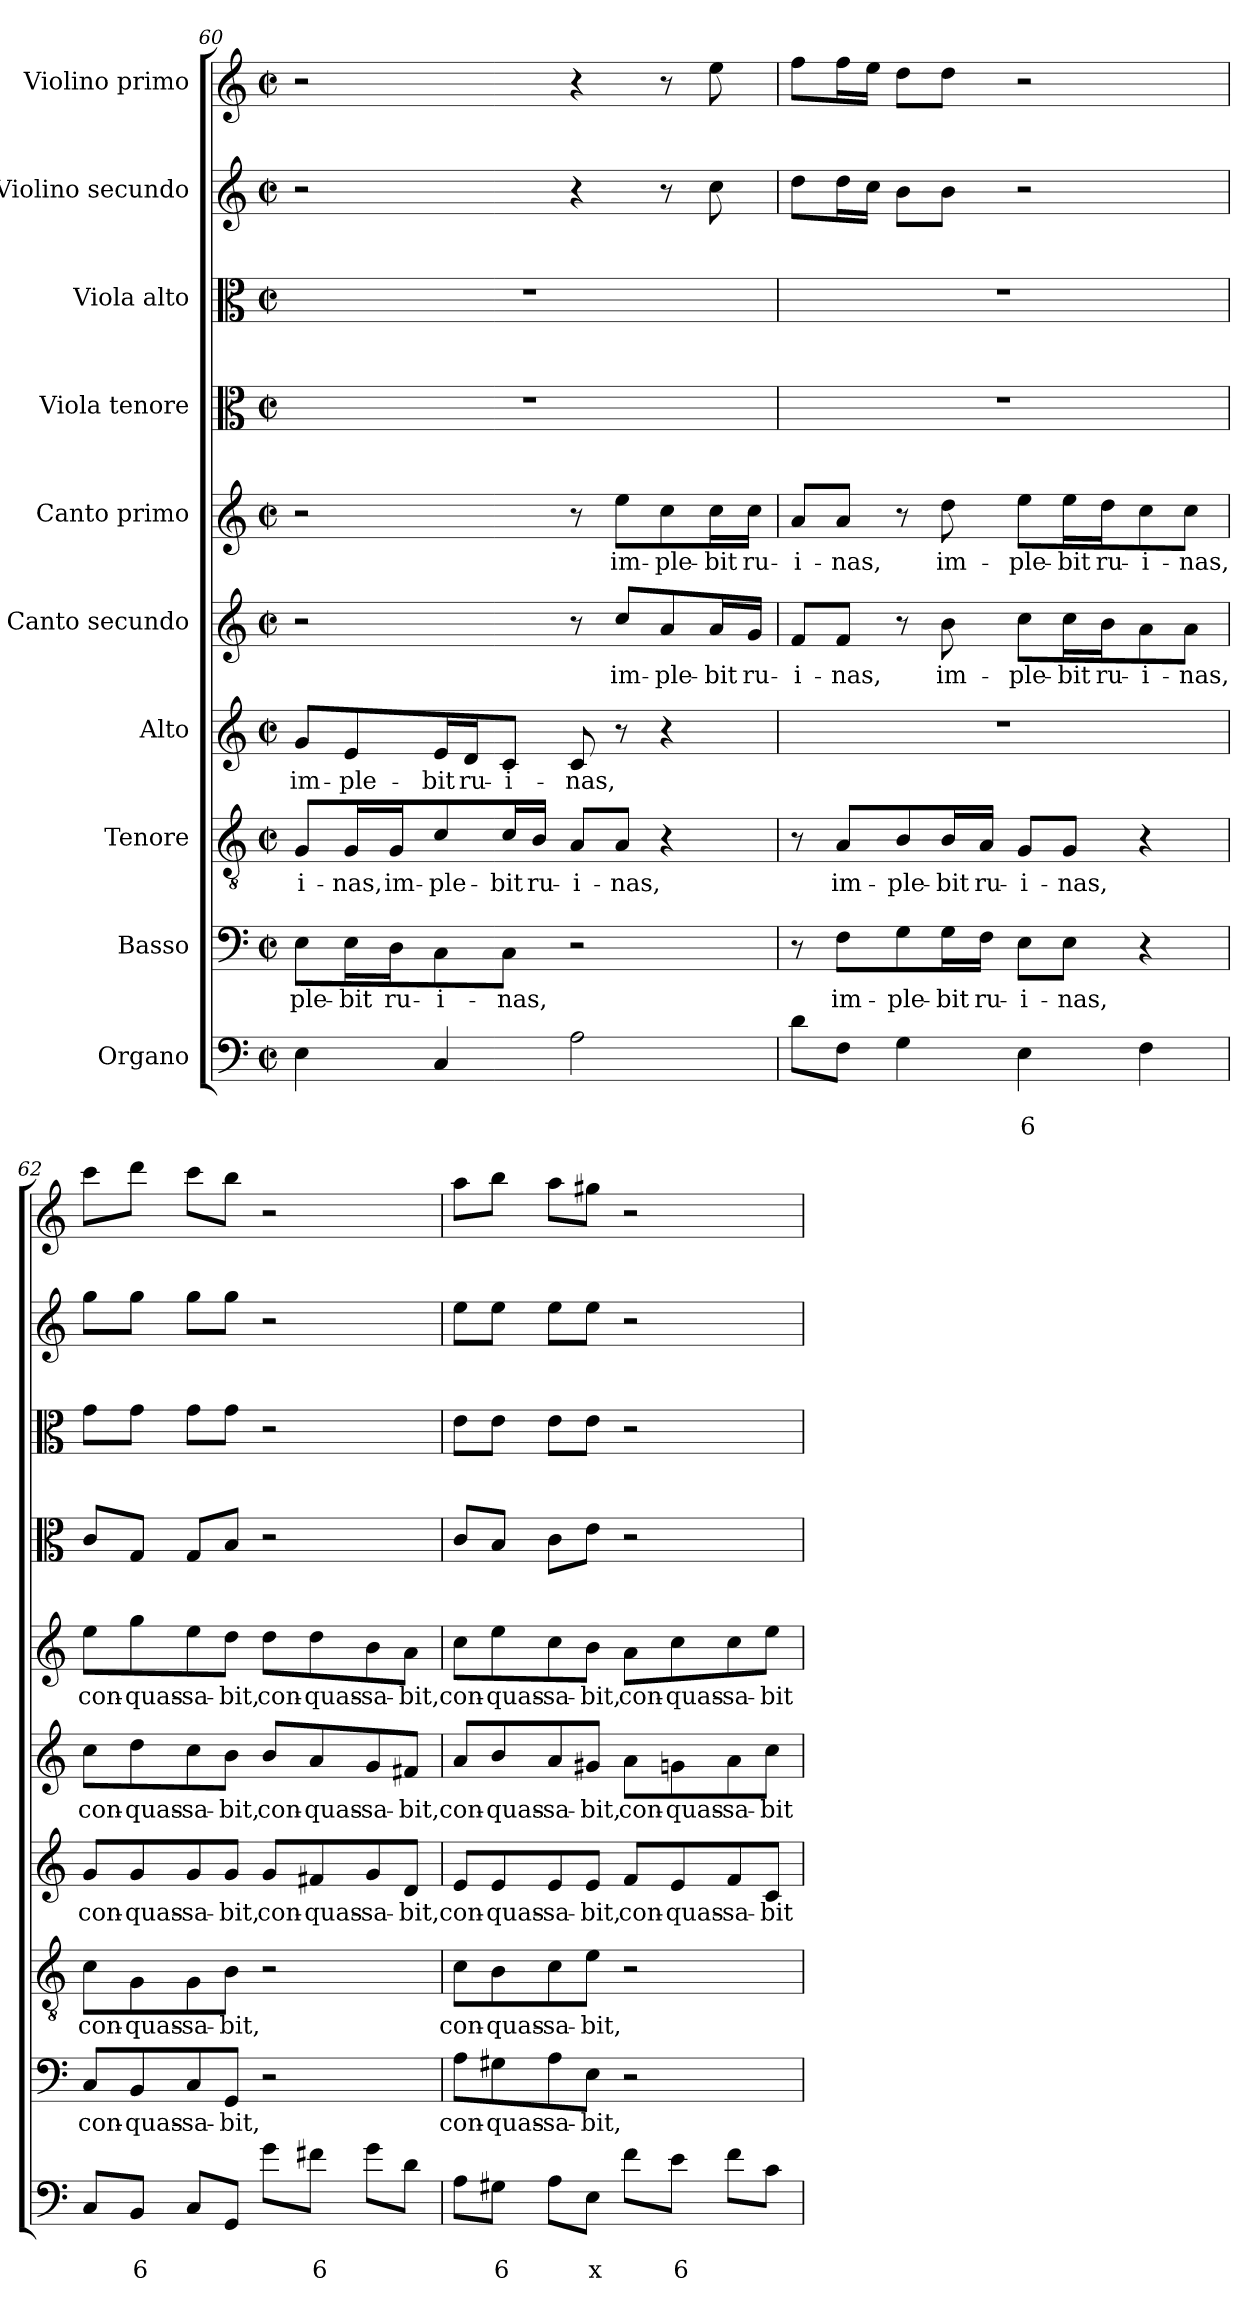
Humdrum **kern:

**kern	**text	**text	**kern	**text	**kern	**text	**kern	**text	**kern	**text	**kern	**text	**kern	**kern	**kern	**kern
*part10	*part10	*part10	*part9	*part9	*part8	*part8	*part7	*part7	*part6	*part6	*part5	*part5	*part4	*part3	*part2	*part1
*staff10	*staff10	*staff10	*staff9	*staff9	*staff8	*staff8	*staff7	*staff7	*staff6	*staff6	*staff5	*staff5	*staff4	*staff3	*staff2	*staff1
*I"Organo	*	*	*I"Basso	*	*I"Tenore	*	*I"Alto	*	*I"Canto secundo	*	*I"Canto primo	*	*I"Viola tenore	*I"Viola alto	*I"Violino secundo	*I"Violino primo
*clefF4	*	*	*clefF4	*	*clefGv2	*	*clefG2	*	*clefG2	*	*clefG2	*	*clefC3	*clefC3	*clefG2	*clefG2
*k[]	*	*	*k[]	*	*k[]	*	*k[]	*	*k[]	*	*k[]	*	*k[]	*k[]	*k[]	*k[]
*C:	*	*	*C:	*	*C:	*	*C:	*	*C:	*	*C:	*	*C:	*C:	*C:	*C:
*M2/2	*	*	*M2/2	*	*M2/2	*	*M2/2	*	*M2/2	*	*M2/2	*	*M2/2	*M2/2	*M2/2	*M2/2
*met(c|)	*	*	*met(c|)	*	*met(c|)	*	*met(c|)	*	*met(c|)	*	*met(c|)	*	*met(c|)	*met(c|)	*met(c|)	*met(c|)
=60	=60	=60	=60	=60	=60	=60	=60	=60	=60	=60	=60	=60	=60	=60	=60	=60
!	!	!	!	!LO:LY:b	!	!LO:LY:b	!	!LO:LY:b	!	!	!	!	!	!	!	!
4E\	.	.	8E\L	-ple-	8G/L	-i-	8g/L	im-	2r	.	2r	.	1r	1r	2r	2r
!	!	!	!	!LO:LY:b	!	!LO:LY:b	!	!LO:LY:b	!	!	!	!	!	!	!	!
.	.	.	16E\L	-bit	16G/L	-nas,	8e/	-ple-	.	.	.	.	.	.	.	.
!	!	!	!	!LO:LY:b	!	!LO:LY:b	!	!	!	!	!	!	!	!	!	!
.	.	.	16D\J	ru-	16G/J	im-	.	.	.	.	.	.	.	.	.	.
!	!	!	!	!LO:LY:b	!	!LO:LY:b	!	!LO:LY:b	!	!	!	!	!	!	!	!
4C/	.	.	8C\	-i-	8c/	-ple-	16e/L	-bit	.	.	.	.	.	.	.	.
!	!	!	!	!	!	!	!	!LO:LY:b	!	!	!	!	!	!	!	!
.	.	.	.	.	.	.	16d/J	ru-	.	.	.	.	.	.	.	.
!	!	!	!	!LO:LY:b	!	!LO:LY:b	!	!LO:LY:b	!	!	!	!	!	!	!	!
.	.	.	8C\J	-nas,	16c/L	-bit	8c/J	-i-	.	.	.	.	.	.	.	.
!	!	!	!	!	!	!LO:LY:b	!	!	!	!	!	!	!	!	!	!
.	.	.	.	.	16B/JJ	ru-	.	.	.	.	.	.	.	.	.	.
!	!	!	!	!	!	!LO:LY:b	!	!LO:LY:b	!	!	!	!	!	!	!	!
2A\	.	.	2r	.	8A/L	-i-	8c/	-nas,	8r	.	8r	.	.	.	4r	4r
!	!	!	!	!	!	!LO:LY:b	!	!	!	!LO:LY:b	!	!LO:LY:b	!	!	!	!
.	.	.	.	.	8A/J	-nas,	8r	.	8cc/L	im-	8ee\L	im-	.	.	.	.
!	!	!	!	!	!	!	!	!	!	!LO:LY:b	!	!LO:LY:b	!	!	!	!
.	.	.	.	.	4r	.	4r	.	8a/	-ple-	8cc\	-ple-	.	.	8r	8r
!	!	!	!	!	!	!	!	!	!	!LO:LY:b	!	!LO:LY:b	!	!	!	!
.	.	.	.	.	.	.	.	.	16a/L	-bit	16cc\L	-bit	.	.	8cc\	8ee\
!	!	!	!	!	!	!	!	!	!	!LO:LY:b	!	!LO:LY:b	!	!	!	!
.	.	.	.	.	.	.	.	.	16g/JJ	ru-	16cc\JJ	ru-	.	.	.	.
=61	=61	=61	=61	=61	=61	=61	=61	=61	=61	=61	=61	=61	=61	=61	=61	=61
!	!	!	!	!	!	!	!	!	!	!LO:LY:b	!	!LO:LY:b	!	!	!	!
8d\L	.	.	8r	.	8r	.	1r	.	8f/L	-i-	8a/L	-i-	1r	1r	8dd\L	8ff\L
!	!	!	!	!LO:LY:b	!	!LO:LY:b	!	!	!	!LO:LY:b	!	!LO:LY:b	!	!	!	!
8F\J	.	.	8F\L	im-	8A/L	im-	.	.	8f/J	-nas,	8a/J	-nas,	.	.	16dd\L	16ff\L
.	.	.	.	.	.	.	.	.	.	.	.	.	.	.	16cc\JJ	16ee\JJ
!	!	!	!	!LO:LY:b	!	!LO:LY:b	!	!	!	!	!	!	!	!	!	!
4G\	.	.	8G\	-ple-	8B/	-ple-	.	.	8r	.	8r	.	.	.	8b\L	8dd\L
!	!	!	!	!LO:LY:b	!	!LO:LY:b	!	!	!	!LO:LY:b	!	!LO:LY:b	!	!	!	!
.	.	.	16G\L	-bit	16B/L	-bit	.	.	8b\	im-	8dd\	im-	.	.	8b\J	8dd\J
!	!	!	!	!LO:LY:b	!	!LO:LY:b	!	!	!	!	!	!	!	!	!	!
.	.	.	16F\JJ	ru-	16A/JJ	ru-	.	.	.	.	.	.	.	.	.	.
!	!	!LO:LY:b	!	!LO:LY:b	!	!LO:LY:b	!	!	!	!LO:LY:b	!	!LO:LY:b	!	!	!	!
4E\	.	6	8E\L	-i-	8G/L	-i-	.	.	8cc\L	-ple-	8ee\L	-ple-	.	.	2r	2r
!	!	!	!	!LO:LY:b	!	!LO:LY:b	!	!	!	!LO:LY:b	!	!LO:LY:b	!	!	!	!
.	.	.	8E\J	-nas,	8G/J	-nas,	.	.	16cc\L	-bit	16ee\L	-bit	.	.	.	.
!	!	!	!	!	!	!	!	!	!	!LO:LY:b	!	!LO:LY:b	!	!	!	!
.	.	.	.	.	.	.	.	.	16b\J	ru-	16dd\J	ru-	.	.	.	.
!	!	!	!	!	!	!	!	!	!	!LO:LY:b	!	!LO:LY:b	!	!	!	!
4F\	.	.	4r	.	4r	.	.	.	8a\	-i-	8cc\	-i-	.	.	.	.
!	!	!	!	!	!	!	!	!	!	!LO:LY:b	!	!LO:LY:b	!	!	!	!
.	.	.	.	.	.	.	.	.	8a\J	-nas,	8cc\J	-nas,	.	.	.	.
!!LO:PB:g=z
=62	=62	=62	=62	=62	=62	=62	=62	=62	=62	=62	=62	=62	=62	=62	=62	=62
!	!	!	!	!LO:LY:b	!	!LO:LY:b	!	!LO:LY:b	!	!LO:LY:b	!	!LO:LY:b	!	!	!	!
8C/L	.	.	8C/L	con-	8c\L	con-	8g/L	con-	8cc\L	con-	8ee\L	con-	8c/L	8g\L	8gg\L	8ccc\L
!	!	!LO:LY:b	!	!LO:LY:b	!	!LO:LY:b	!	!LO:LY:b	!	!LO:LY:b	!	!LO:LY:b	!	!	!	!
8BB/J	.	6	8BB/	-quas-	8G\	-quas-	8g/	-quas-	8dd\	-quas-	8gg\	-quas-	8G/J	8g\J	8gg\J	8ddd\J
!	!	!	!	!LO:LY:b	!	!LO:LY:b	!	!LO:LY:b	!	!LO:LY:b	!	!LO:LY:b	!	!	!	!
8C/L	.	.	8C/	-sa-	8G\	-sa-	8g/	-sa-	8cc\	-sa-	8ee\	-sa-	8G/L	8g\L	8gg\L	8ccc\L
!	!	!	!	!LO:LY:b	!	!LO:LY:b	!	!LO:LY:b	!	!LO:LY:b	!	!LO:LY:b	!	!	!	!
8GG/J	.	.	8GG/J	-bit,	8B\J	-bit,	8g/J	-bit,	8b\J	-bit,	8dd\J	-bit,	8B/J	8g\J	8gg\J	8bb\J
!	!	!	!	!	!	!	!	!LO:LY:b	!	!LO:LY:b	!	!LO:LY:b	!	!	!	!
8g\L	.	.	2r	.	2r	.	8g/L	con-	8b/L	con-	8dd\L	con-	2r	2r	2r	2r
!	!	!LO:LY:b	!	!	!	!	!	!LO:LY:b	!	!LO:LY:b	!	!LO:LY:b	!	!	!	!
8f#X\J	.	6	.	.	.	.	8f#X/	-quas-	8a/	-quas-	8dd\	-quas-	.	.	.	.
!	!	!	!	!	!	!	!	!LO:LY:b	!	!LO:LY:b	!	!LO:LY:b	!	!	!	!
8g\L	.	.	.	.	.	.	8g/	-sa-	8g/	-sa-	8b\	-sa-	.	.	.	.
!	!	!	!	!	!	!	!	!LO:LY:b	!	!LO:LY:b	!	!LO:LY:b	!	!	!	!
8d\J	.	.	.	.	.	.	8d/J	-bit,	8f#X/J	-bit,	8a\J	-bit,	.	.	.	.
=63	=63	=63	=63	=63	=63	=63	=63	=63	=63	=63	=63	=63	=63	=63	=63	=63
!	!	!	!	!LO:LY:b	!	!LO:LY:b	!	!LO:LY:b	!	!LO:LY:b	!	!LO:LY:b	!	!	!	!
8A\L	.	.	8A\L	con-	8c\L	con-	8e/L	con-	8a/L	con-	8cc\L	con-	8c/L	8e\L	8ee\L	8aa\L
!	!	!LO:LY:b	!	!LO:LY:b	!	!LO:LY:b	!	!LO:LY:b	!	!LO:LY:b	!	!LO:LY:b	!	!	!	!
8G#X\J	.	6	8G#X\	-quas-	8B\	-quas-	8e/	-quas-	8b/	-quas-	8ee\	-quas-	8B/J	8e\J	8ee\J	8bb\J
!	!	!	!	!LO:LY:b	!	!LO:LY:b	!	!LO:LY:b	!	!LO:LY:b	!	!LO:LY:b	!	!	!	!
8A\L	.	.	8A\	-sa-	8c\	-sa-	8e/	-sa-	8a/	-sa-	8cc\	-sa-	8c\L	8e\L	8ee\L	8aa\L
!	!	!LO:LY:b	!	!LO:LY:b	!	!LO:LY:b	!	!LO:LY:b	!	!LO:LY:b	!	!LO:LY:b	!	!	!	!
8E\J	.	x	8E\J	-bit,	8e\J	-bit,	8e/J	-bit,	8g#X/J	-bit,	8b\J	-bit,	8e\J	8e\J	8ee\J	8gg#X\J
!	!	!	!	!	!	!	!	!LO:LY:b	!	!LO:LY:b	!	!LO:LY:b	!	!	!	!
8f\L	.	.	2r	.	2r	.	8f/L	con-	8a\L	con-	8a\L	con-	2r	2r	2r	2r
!	!	!LO:LY:b	!	!	!	!	!	!LO:LY:b	!	!LO:LY:b	!	!LO:LY:b	!	!	!	!
8e\J	.	6	.	.	.	.	8e/	-quas-	8gn\	-quas-	8cc\	-quas-	.	.	.	.
!	!	!	!	!	!	!	!	!LO:LY:b	!	!LO:LY:b	!	!LO:LY:b	!	!	!	!
8f\L	.	.	.	.	.	.	8f/	-sa-	8a\	-sa-	8cc\	-sa-	.	.	.	.
!	!	!	!	!	!	!	!	!LO:LY:b	!	!LO:LY:b	!	!LO:LY:b	!	!	!	!
8c\J	.	.	.	.	.	.	8c/J	-bit	8cc\J	-bit	8ee\J	-bit	.	.	.	.
=	=	=	=	=	=	=	=	=	=	=	=	=	=	=	=	=
*-	*-	*-	*-	*-	*-	*-	*-	*-	*-	*-	*-	*-	*-	*-	*-	*-
